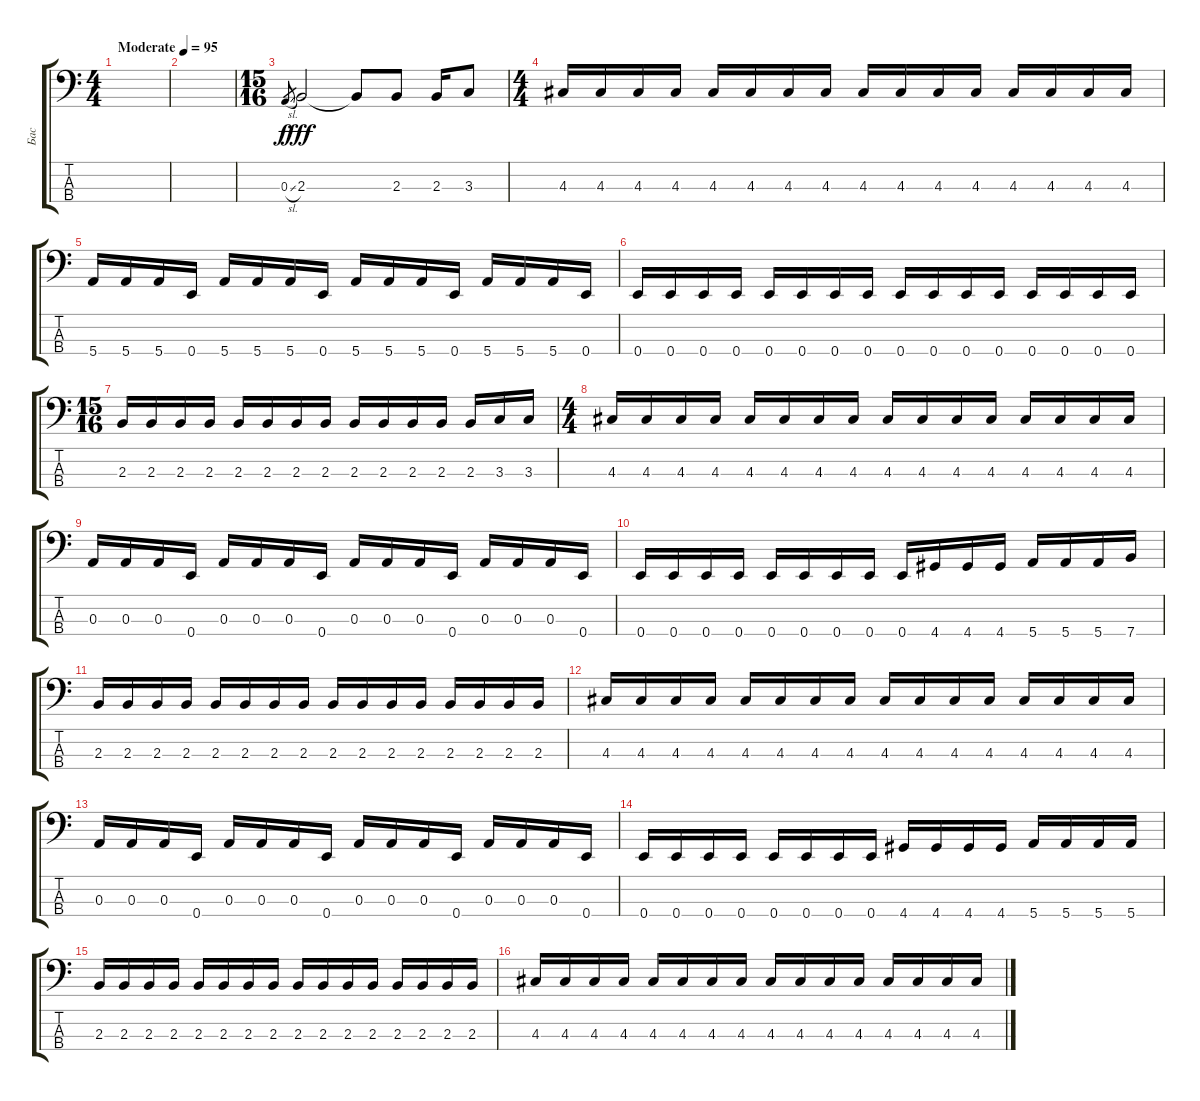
\track ("Бас" "Бас") {instrument acousticbass}
\staff {score tabs}
\tuning (G2 D2 A1 E1) {hide}
\ts (4 4)
\tempo (95 "Moderate")
\clef f4
\ks c
|
|
\ts (15 16)
0.3{sl}.8{gr} 2.3.2{dy fff} 2.3{t}.8 2.3.8 2.3.16 3.3.8 |
\ts (4 4)
4.3.16 4.3.16 4.3.16 4.3.16 4.3.16 4.3.16 4.3.16 4.3.16 4.3.16 4.3.16 4.3.16 4.3.16 4.3.16 4.3.16 4.3.16 4.3.16 |
5.4.16 5.4.16 5.4.16 0.4.16 5.4.16 5.4.16 5.4.16 0.4.16 5.4.16 5.4.16 5.4.16 0.4.16 5.4.16 5.4.16 5.4.16 0.4.16 |
0.4.16 0.4.16 0.4.16 0.4.16 0.4.16 0.4.16 0.4.16 0.4.16 0.4.16 0.4.16 0.4.16 0.4.16 0.4.16 0.4.16 0.4.16 0.4.16 |
\ts (15 16)
2.3.16 2.3.16 2.3.16 2.3.16 2.3.16 2.3.16 2.3.16 2.3.16 2.3.16 2.3.16 2.3.16 2.3.16 2.3.16 3.3.16 3.3.16 |
\ts (4 4)
4.3.16 4.3.16 4.3.16 4.3.16 4.3.16 4.3.16 4.3.16 4.3.16 4.3.16 4.3.16 4.3.16 4.3.16 4.3.16 4.3.16 4.3.16 4.3.16 |
0.3.16 0.3.16 0.3.16 0.4.16 0.3.16 0.3.16 0.3.16 0.4.16 0.3.16 0.3.16 0.3.16 0.4.16 0.3.16 0.3.16 0.3.16 0.4.16 |
0.4.16 0.4.16 0.4.16 0.4.16 0.4.16 0.4.16 0.4.16 0.4.16 0.4.16 4.4.16 4.4.16 4.4.16 5.4.16 5.4.16 5.4.16 7.4.16 |
2.3.16 2.3.16 2.3.16 2.3.16 2.3.16 2.3.16 2.3.16 2.3.16 2.3.16 2.3.16 2.3.16 2.3.16 2.3.16 2.3.16 2.3.16 2.3.16 |
4.3.16 4.3.16 4.3.16 4.3.16 4.3.16 4.3.16 4.3.16 4.3.16 4.3.16 4.3.16 4.3.16 4.3.16 4.3.16 4.3.16 4.3.16 4.3.16 |
0.3.16 0.3.16 0.3.16 0.4.16 0.3.16 0.3.16 0.3.16 0.4.16 0.3.16 0.3.16 0.3.16 0.4.16 0.3.16 0.3.16 0.3.16 0.4.16 |
0.4.16 0.4.16 0.4.16 0.4.16 0.4.16 0.4.16 0.4.16 0.4.16 4.4.16 4.4.16 4.4.16 4.4.16 5.4.16 5.4.16 5.4.16 5.4.16 |
2.3.16 2.3.16 2.3.16 2.3.16 2.3.16 2.3.16 2.3.16 2.3.16 2.3.16 2.3.16 2.3.16 2.3.16 2.3.16 2.3.16 2.3.16 2.3.16 |
4.3.16 4.3.16 4.3.16 4.3.16 4.3.16 4.3.16 4.3.16 4.3.16 4.3.16 4.3.16 4.3.16 4.3.16 4.3.16 4.3.16 4.3.16 4.3.16
